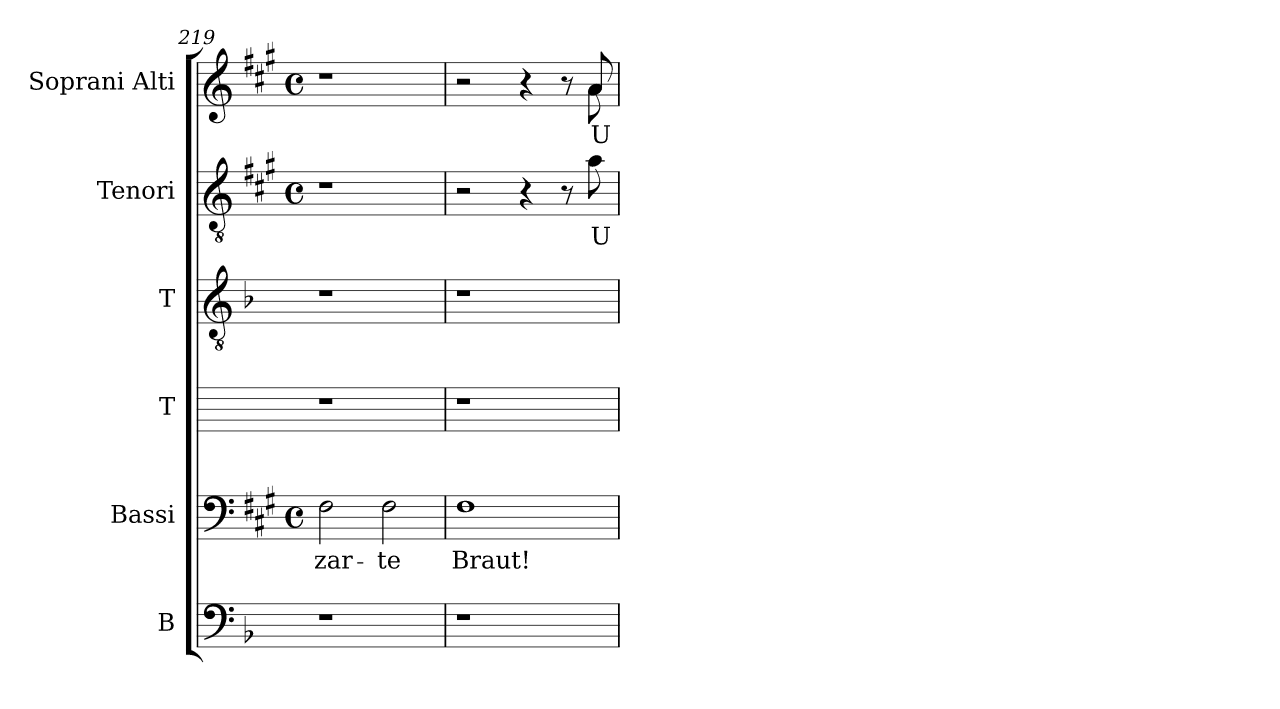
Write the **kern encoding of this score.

**kern	**kern	**text	**kern	**kern	**kern	**text	**kern	**text
*part6	*part5	*part5	*part4	*part3	*part2	*part2	*part1	*part1
*staff6	*staff5	*staff5	*staff4	*staff3	*staff2	*staff2	*staff1	*staff1
*I"B	*I"Bassi	*	*I"T	*I"T	*I"Tenori	*	*I"Soprani  Alti	*
*I'B	*I'B	*	*I'T	*I'T	*I'T	*	*I'S  A	*
*clefF4	*clefF4	*	*	*clefGv2	*clefGv2	*	*clefG2	*
*k[b-]	*k[f#c#g#]	*	*	*k[b-]	*k[f#c#g#]	*	*k[f#c#g#]	*
*F:	*A:	*	*	*F:	*A:	*	*A:	*
*	*M4/4	*	*	*	*M4/4	*	*M4/4	*
*	*met(c)	*	*	*	*met(c)	*	*met(c)	*
=219	=219	=219	=219	=219	=219	=219	=219	=219
!	!	!LO:LY:b:cj	!	!	!	!	!	!
1r	2F#\	zar-	1r	1r	1r	.	1r	.
!	!	!LO:LY:b:cj	!	!	!	!	!	!
.	2F#\	-te	.	.	.	.	.	.
=220	=220	=220	=220	=220	=220	=220	=220	=220
!	!	!LO:LY:b:cj	!	!	!	!	!	!
*	*	*	*	*	*	*	*^	*
1r	1F#	Braut!	1r	1r	2r	.	2..ryy	2r	.
.	.	.	.	.	4r	.	.	4r	.
.	.	.	.	.	8r	.	.	8r	.
!	!	!	!	!	!	!LO:LY:b:cj	!	!	!LO:LY:b:cj
.	.	.	.	.	8a\	U-	8a/	8a\	U-
*	*	*	*	*	*	*	*v	*v	*
=	=	=	=	=	=	=	=	=
*-	*-	*-	*-	*-	*-	*-	*-	*-
